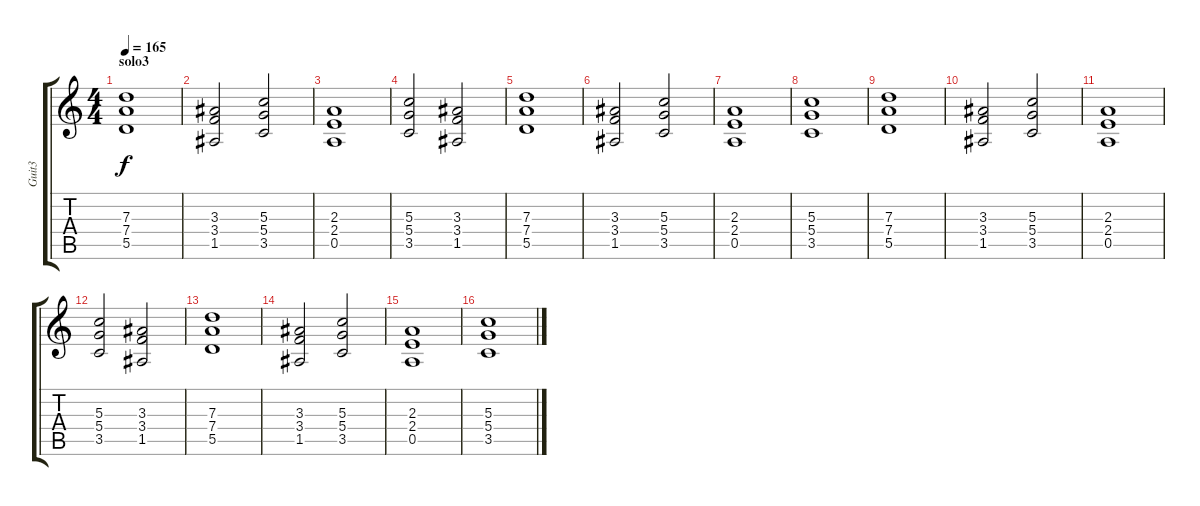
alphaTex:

\track ("Guit3" "Guit3") {instrument overdrivenguitar}
\staff {score tabs}
\tuning (E4 B3 G3 D3 A2 E2) {hide}
\ts (4 4)
\section ("" "solo3")
\tempo 165
\clef g2
\ks c
(7.3 7.4 5.5).1{dy f} |
(3.3 3.4 1.5).2 (5.3 5.4 3.5).2 |
(2.3 2.4 0.5).1 |
(5.3 5.4 3.5).2 (3.3 3.4 1.5).2 |
(7.3 7.4 5.5).1 |
(3.3 3.4 1.5).2 (5.3 5.4 3.5).2 |
(2.3 2.4 0.5).1 |
(5.3 5.4 3.5).1 |
(7.3 7.4 5.5).1 |
(3.3 3.4 1.5).2 (5.3 5.4 3.5).2 |
(2.3 2.4 0.5).1 |
(5.3 5.4 3.5).2 (3.3 3.4 1.5).2 |
(7.3 7.4 5.5).1 |
(3.3 3.4 1.5).2 (5.3 5.4 3.5).2 |
(2.3 2.4 0.5).1 |
(5.3 5.4 3.5).1
